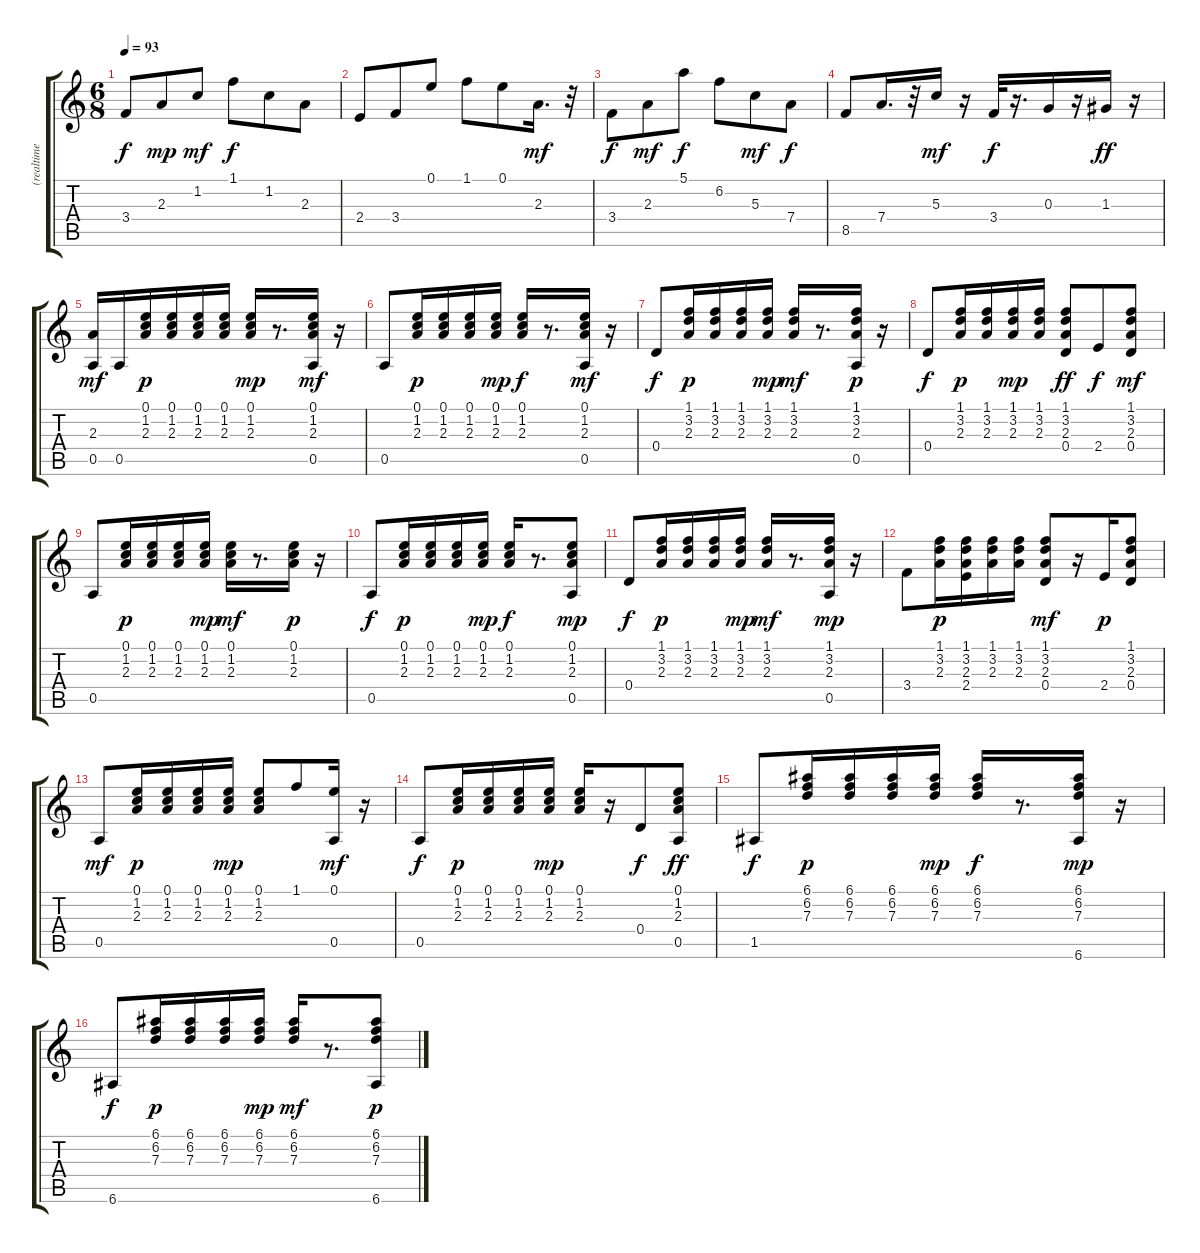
\track ("(realtime arranger" "(realtime ") {instrument acousticguitarsteel}
\staff {score tabs}
\tuning (E4 B3 G3 D3 A2 E2) {hide}
\ts (6 8)
\tempo 93
\clef g2
\ks c
3.4.8{dy f} 2.3.8{dy mp} 1.2.8{dy mf} 1.1.8{dy f} 1.2.8 2.3.8 |
2.4.8 3.4.8 0.1.8 1.1.8 0.1.8 2.3.16{d dy mf} r.32 |
3.4.8{dy f} 2.3.8{dy mf} 5.1.8{dy f} 6.2.8 5.3.8{dy mf} 7.4.8{dy f} |
8.5.8 7.4.16{d} r.32 5.3.16{dy mf} r.16 3.4.32{dy f} r.16{d} 0.3.16 r.16 1.3.16{dy ff} r.16 |
(2.3 0.5).16{dy mf} 0.5.16 (0.1 1.2 2.3).16{dy p} (0.1 1.2 2.3).16 (0.1 1.2 2.3).16 (0.1 1.2 2.3).16 (0.1 1.2 2.3).16{dy mp} r.8{d} (0.1 1.2 2.3 0.5).16{dy mf} r.16 |
0.5.8 (0.1 1.2 2.3).16{dy p} (0.1 1.2 2.3).16 (0.1 1.2 2.3).16 (0.1 1.2 2.3).16{dy mp} (0.1 1.2 2.3).16{dy f} r.8{d} (0.1 1.2 2.3 0.5).16{dy mf} r.16 |
0.4.8{dy f} (1.1 3.2 2.3).16{dy p} (1.1 3.2 2.3).16 (1.1 3.2 2.3).16 (1.1 3.2 2.3).16{dy mp} (1.1 3.2 2.3).16{dy mf} r.8{d} (1.1 3.2 2.3 0.5).16{dy p} r.16 |
0.4.8{dy f} (1.1 3.2 2.3).16{dy p} (1.1 3.2 2.3).16 (1.1 3.2 2.3).16{dy mp} (1.1 3.2 2.3).16 (1.1 3.2 2.3 0.4).8{dy ff} 2.4.8{dy f} (1.1 3.2 2.3 0.4).8{dy mf} |
0.5.8 (0.1 1.2 2.3).16{dy p} (0.1 1.2 2.3).16 (0.1 1.2 2.3).16 (0.1 1.2 2.3).16{dy mp} (0.1 1.2 2.3).16{dy mf} r.8{d} (0.1 1.2 2.3).16{dy p} r.16 |
0.5.8{dy f} (0.1 1.2 2.3).16{dy p} (0.1 1.2 2.3).16 (0.1 1.2 2.3).16 (0.1 1.2 2.3).16{dy mp} (0.1 1.2 2.3).16{dy f} r.8{d} (0.1 1.2 2.3 0.5).8{dy mp} |
0.4.8{dy f} (1.1 3.2 2.3).16{dy p} (1.1 3.2 2.3).16 (1.1 3.2 2.3).16 (1.1 3.2 2.3).16{dy mp} (1.1 3.2 2.3).16{dy mf} r.8{d} (1.1 3.2 2.3 0.5).16{dy mp} r.16 |
3.4.8 (1.1 3.2 2.3).16{dy p} (1.1 3.2 2.3 2.4).16 (1.1 3.2 2.3).16 (1.1 3.2 2.3).16 (1.1 3.2 2.3 0.4).8{dy mf} r.16 2.4.16{dy p} (1.1 3.2 2.3 0.4).8 |
0.5.8{dy mf} (0.1 1.2 2.3).16{dy p} (0.1 1.2 2.3).16 (0.1 1.2 2.3).16 (0.1 1.2 2.3).16{dy mp} (0.1 1.2 2.3).8 1.1.8 (0.1 0.5).16{dy mf} r.16 |
0.5.8{dy f} (0.1 1.2 2.3).16{dy p} (0.1 1.2 2.3).16 (0.1 1.2 2.3).16 (0.1 1.2 2.3).16{dy mp} (0.1 1.2 2.3).16 r.16 0.4.8{dy f} (0.1 1.2 2.3 0.5).8{dy ff} |
1.5.8{dy f} (6.1 6.2 7.3).16{dy p} (6.1 6.2 7.3).16 (6.1 6.2 7.3).16 (6.1 6.2 7.3).16{dy mp} (6.1 6.2 7.3).16{dy f} r.8{d} (6.1 6.2 7.3 6.6).16{dy mp} r.16 |
6.6.8{dy f} (6.1 6.2 7.3).16{dy p} (6.1 6.2 7.3).16 (6.1 6.2 7.3).16 (6.1 6.2 7.3).16{dy mp} (6.1 6.2 7.3).16{dy mf} r.8{d} (6.1 6.2 7.3 6.6).8{dy p}
